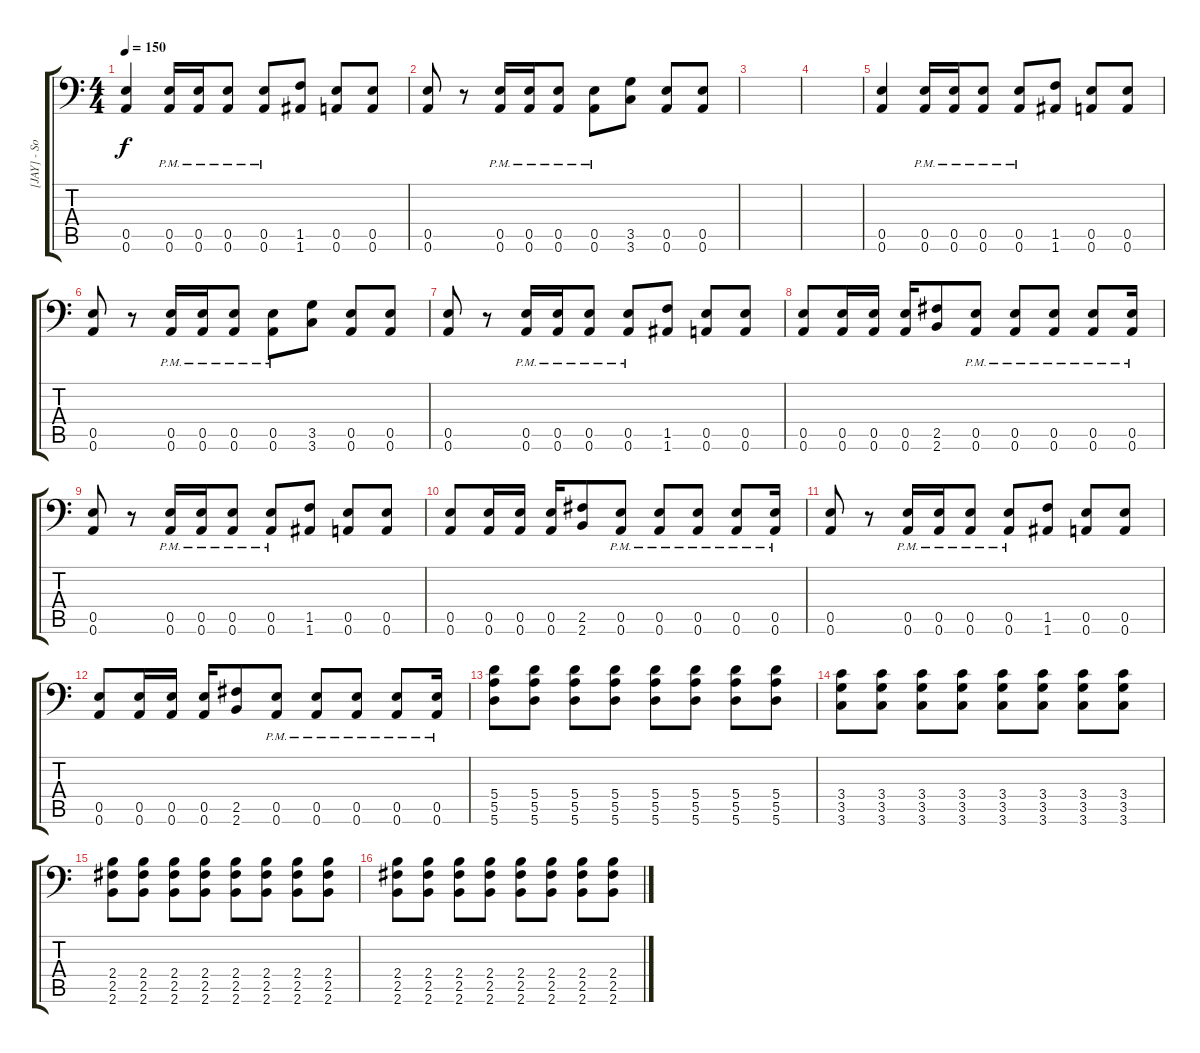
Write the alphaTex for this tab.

\track ("[JAY] - Solo" "[JAY] - So") {instrument distortionguitar}
\staff {score tabs}
\tuning (B3 Gb3 D3 A2 E2 A1) {hide}
\ts (4 4)
\tempo 150
\clef f4
\ks c
(0.5 0.6).4{dy f} (0.5{pm} 0.6{pm}).16 (0.5{pm} 0.6{pm}).16 (0.5{pm} 0.6{pm}).8 (0.5{pm} 0.6{pm}).8 (1.5 1.6).8 (0.5 0.6).8 (0.5 0.6).8 |
(0.5 0.6).8 r.8 (0.5{pm} 0.6{pm}).16 (0.5{pm} 0.6{pm}).16 (0.5{pm} 0.6{pm}).8 (0.5{pm} 0.6{pm}).8 (3.5 3.6).8 (0.5 0.6).8 (0.5 0.6).8 |
|
|
(0.5 0.6).4 (0.5{pm} 0.6{pm}).16 (0.5{pm} 0.6{pm}).16 (0.5{pm} 0.6{pm}).8 (0.5{pm} 0.6{pm}).8 (1.5 1.6).8 (0.5 0.6).8 (0.5 0.6).8 |
(0.5 0.6).8 r.8 (0.5{pm} 0.6{pm}).16 (0.5{pm} 0.6{pm}).16 (0.5{pm} 0.6{pm}).8 (0.5{pm} 0.6{pm}).8 (3.5 3.6).8 (0.5 0.6).8 (0.5 0.6).8 |
(0.5 0.6).8 r.8 (0.5{pm} 0.6{pm}).16 (0.5{pm} 0.6{pm}).16 (0.5{pm} 0.6{pm}).8 (0.5{pm} 0.6{pm}).8 (1.5 1.6).8 (0.5 0.6).8 (0.5 0.6).8 |
(0.5 0.6).8 (0.5 0.6).16 (0.5 0.6).16 (0.5 0.6).16 (2.5 2.6).8 (0.5{pm} 0.6{pm}).8 (0.5{pm} 0.6{pm}).8 (0.5{pm} 0.6{pm}).8 (0.5{pm} 0.6{pm}).8 (0.5{pm} 0.6{pm}).16 |
(0.5 0.6).8 r.8 (0.5{pm} 0.6{pm}).16 (0.5{pm} 0.6{pm}).16 (0.5{pm} 0.6{pm}).8 (0.5{pm} 0.6{pm}).8 (1.5 1.6).8 (0.5 0.6).8 (0.5 0.6).8 |
(0.5 0.6).8 (0.5 0.6).16 (0.5 0.6).16 (0.5 0.6).16 (2.5 2.6).8 (0.5{pm} 0.6{pm}).8 (0.5{pm} 0.6{pm}).8 (0.5{pm} 0.6{pm}).8 (0.5{pm} 0.6{pm}).8 (0.5{pm} 0.6{pm}).16 |
(0.5 0.6).8 r.8 (0.5{pm} 0.6{pm}).16 (0.5{pm} 0.6{pm}).16 (0.5{pm} 0.6{pm}).8 (0.5{pm} 0.6{pm}).8 (1.5 1.6).8 (0.5 0.6).8 (0.5 0.6).8 |
(0.5 0.6).8 (0.5 0.6).16 (0.5 0.6).16 (0.5 0.6).16 (2.5 2.6).8 (0.5{pm} 0.6{pm}).8 (0.5{pm} 0.6{pm}).8 (0.5{pm} 0.6{pm}).8 (0.5{pm} 0.6{pm}).8 (0.5{pm} 0.6{pm}).16 |
(5.4 5.5 5.6).8 (5.4 5.5 5.6).8 (5.4 5.5 5.6).8 (5.4 5.5 5.6).8 (5.4 5.5 5.6).8 (5.4 5.5 5.6).8 (5.4 5.5 5.6).8 (5.4 5.5 5.6).8 |
(3.4 3.5 3.6).8 (3.4 3.5 3.6).8 (3.4 3.5 3.6).8 (3.4 3.5 3.6).8 (3.4 3.5 3.6).8 (3.4 3.5 3.6).8 (3.4 3.5 3.6).8 (3.4 3.5 3.6).8 |
(2.4 2.5 2.6).8 (2.4 2.5 2.6).8 (2.4 2.5 2.6).8 (2.4 2.5 2.6).8 (2.4 2.5 2.6).8 (2.4 2.5 2.6).8 (2.4 2.5 2.6).8 (2.4 2.5 2.6).8 |
(2.4 2.5 2.6).8 (2.4 2.5 2.6).8 (2.4 2.5 2.6).8 (2.4 2.5 2.6).8 (2.4 2.5 2.6).8 (2.4 2.5 2.6).8 (2.4 2.5 2.6).8 (2.4 2.5 2.6).8
